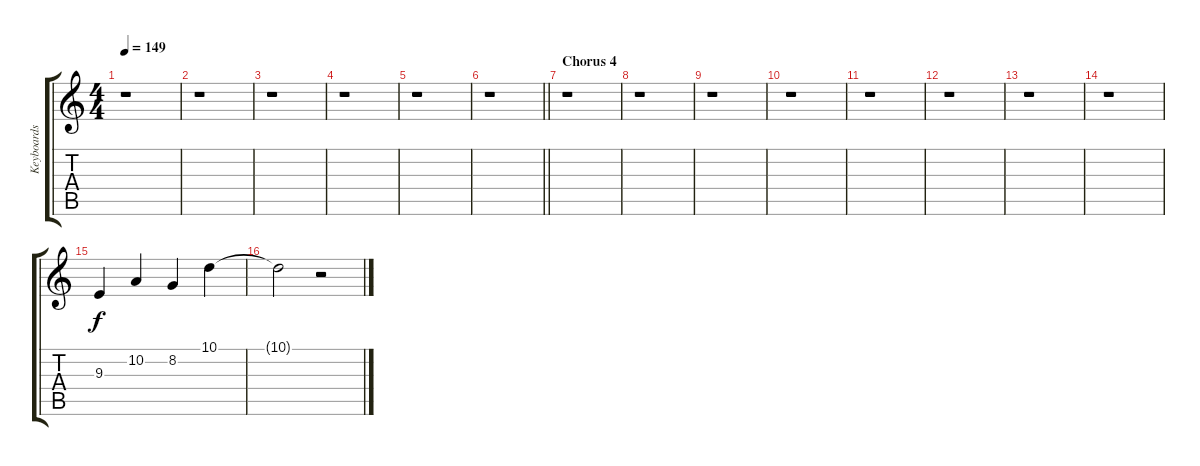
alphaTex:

\track ("Keyboards 3" "Keyboards ") {instrument brightacousticpiano}
\staff {score tabs}
\tuning (E4 B3 G3 D3 A2 E2) {hide}
\ts (4 4)
\tempo 149
\clef g2
\ks c
r.1{dy f} |
r.1 |
r.1 |
r.1 |
r.1 |
\barLineRight lightlight
r.1 |
\section ("" "Chorus 4")
r.1 |
r.1 |
r.1 |
r.1 |
r.1 |
r.1 |
r.1 |
r.1 |
9.3.4 10.2.4 8.2.4 10.1.4 |
10.1{t}.2 r.2
